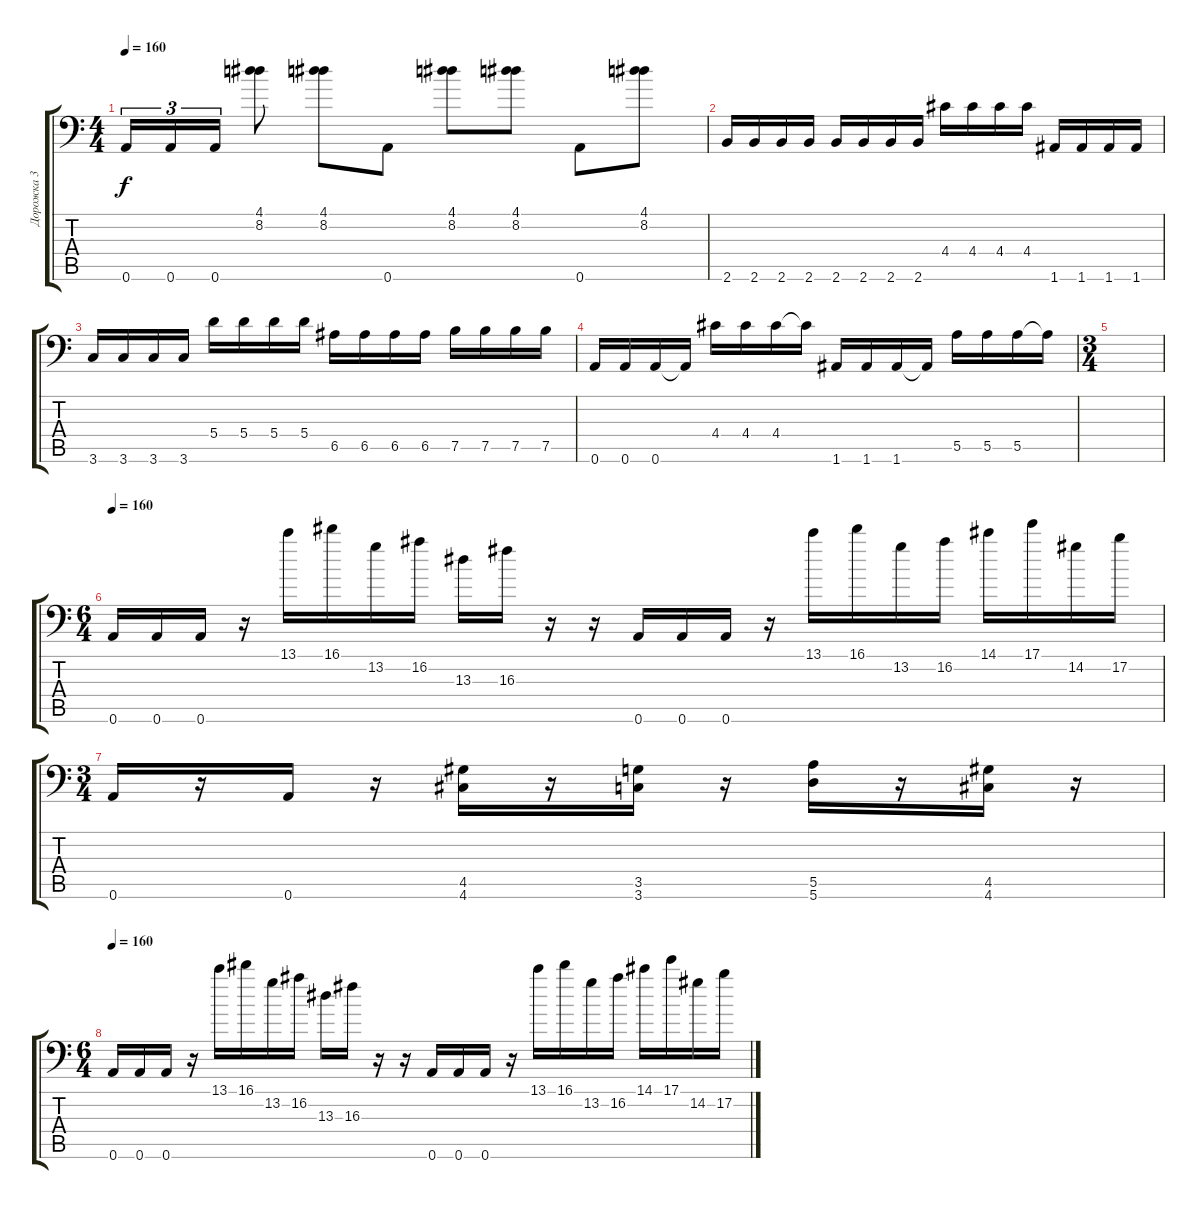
\track ("Дорожка 3" "Дорожка 3") {instrument overdrivenguitar}
\staff {score tabs}
\tuning (B3 Gb3 D3 A2 E2 A1) {hide}
\ts (4 4)
\tempo 160
\clef f4
\ks c
0.6.16{tu (3 2) dy f} 0.6.16{tu (3 2)} 0.6.16{tu (3 2)} (4.1 8.2).8 (4.1 8.2).8 0.6.8 (4.1 8.2).8 (4.1 8.2).8 0.6.8 (4.1 8.2).8 |
2.6.16 2.6.16 2.6.16 2.6.16 2.6.16 2.6.16 2.6.16 2.6.16 4.4.16 4.4.16 4.4.16 4.4.16 1.6.16 1.6.16 1.6.16 1.6.16 |
3.6.16 3.6.16 3.6.16 3.6.16 5.4.16 5.4.16 5.4.16 5.4.16 6.5.16 6.5.16 6.5.16 6.5.16 7.5.16 7.5.16 7.5.16 7.5.16 |
0.6.16 0.6.16 0.6.16 0.6{t}.16 4.4.16 4.4.16 4.4.16 4.4{t}.16 1.6.16 1.6.16 1.6.16 1.6{t}.16 5.5.16 5.5.16 5.5.16 5.5{t}.16 |
\ts (3 4)
|
\ts (6 4)
\tempo 160
0.6.16 0.6.16 0.6.16 r.16 13.1.16 16.1.16 13.2.16 16.2.16 13.3.16 16.3.16 r.16 r.16 0.6.16 0.6.16 0.6.16 r.16 13.1.16 16.1.16 13.2.16 16.2.16 14.1.16 17.1.16 14.2.16 17.2.16 |
\ts (3 4)
0.6.16 r.16 0.6.16 r.16 (4.5 4.6).16 r.16 (3.5 3.6).16 r.16 (5.5 5.6).16 r.16 (4.5 4.6).16 r.16 |
\ts (6 4)
\tempo 160
0.6.16 0.6.16 0.6.16 r.16 13.1.16 16.1.16 13.2.16 16.2.16 13.3.16 16.3.16 r.16 r.16 0.6.16 0.6.16 0.6.16 r.16 13.1.16 16.1.16 13.2.16 16.2.16 14.1.16 17.1.16 14.2.16 17.2.16
